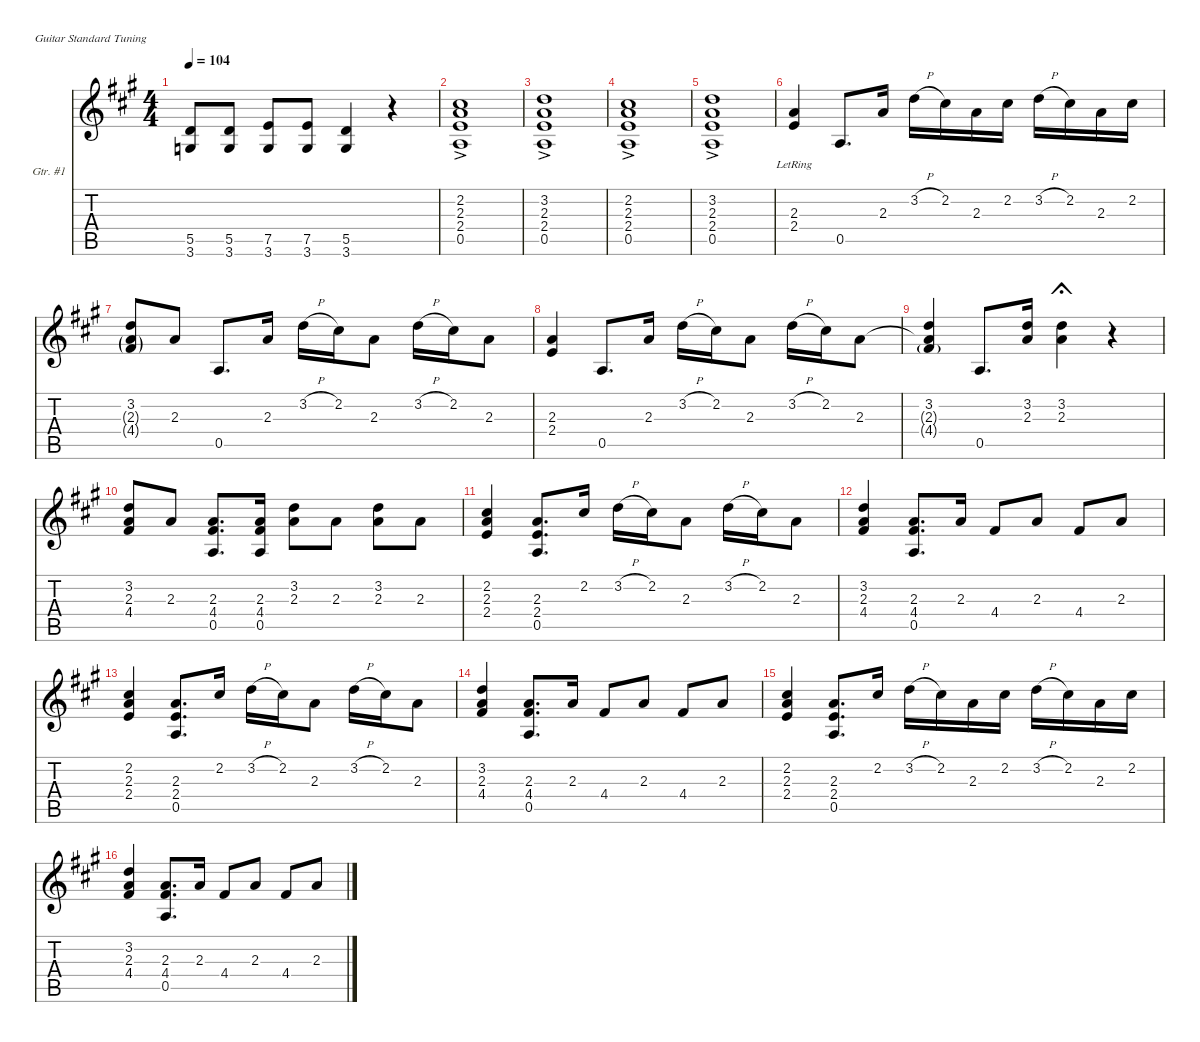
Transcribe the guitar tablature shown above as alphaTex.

\defaultSystemsLayout 1
\hideDynamics
\bracketExtendMode nobrackets
\firstSystemTrackNameOrientation horizontal
\otherSystemsTrackNameOrientation horizontal
\track ("Overdriven Guitar #1" "Gtr. #1") {instrument overdrivenguitar}
\staff {score tabs}
\tuning (E4 B3 G3 D3 A2 E2)
\ts (4 4)
\beaming (8 2 2 2 2)
\tempo 104
\clef g2
\ks a
(5.5{acc forcenatural} 3.6{acc forcenatural}).8{dy mf beam Up} (5.5{acc forcenatural} 3.6{acc forcenatural}).8{beam Up} (7.5{acc forcenatural} 3.6{acc forcenatural}).8{beam Up} (7.5{acc forcenatural} 3.6{acc forcenatural}).8{beam Up} (5.5{acc forcenatural} 3.6{acc forcenatural}).4{beam Up} r.4{beam Up} |
(2.2{acc #} 2.3{acc forcenatural} 2.4{acc forcenatural} 0.5{ac acc forcenatural}).1{beam Up} |
(3.2{acc forcenatural} 2.3{acc forcenatural} 2.4{acc forcenatural} 0.5{ac acc forcenatural}).1{beam Up} |
(2.2{acc #} 2.3{acc forcenatural} 2.4{acc forcenatural} 0.5{ac acc forcenatural}).1{beam Up} |
(0.5{ac acc forcenatural} 2.4{acc forcenatural} 2.3{acc forcenatural} 3.2{acc forcenatural}).1{beam Up} |
(2.3{acc forcenatural} 2.4{lr acc forcenatural}).4{beam Up} 0.5{acc forcenatural}.8{d beam Up} 2.3{acc forcenatural}.16{beam Up} 3.2{h acc forcenatural}.16{beam Down} 2.2{acc #}.16{beam Down} 2.3{acc forcenatural}.16{beam Down} 2.2{acc #}.16{beam Down} 3.2{h acc forcenatural}.16{beam Down} 2.2{acc #}.16{beam Down} 2.3{acc forcenatural}.16{beam Down} 2.2{acc #}.16{beam Down} |
(3.2{acc forcenatural} 2.3{g acc forcenatural} 4.4{g acc #}).8{beam Up} 2.3{acc forcenatural}.8{beam Up} 0.5{acc forcenatural}.8{d beam Up} 2.3{acc forcenatural}.16{beam Up} 3.2{h acc forcenatural}.16{beam Down} 2.2{acc #}.16{beam Down} 2.3{acc forcenatural}.8{beam Down} 3.2{h acc forcenatural}.16{beam Down} 2.2{acc #}.16{beam Down} 2.3{acc forcenatural}.8{beam Down} |
(2.3{acc forcenatural} 2.4{acc forcenatural}).4{beam Up} 0.5{acc forcenatural}.8{d beam Up} 2.3{acc forcenatural}.16{beam Up} 3.2{h acc forcenatural}.16{beam Down} 2.2{acc #}.16{beam Down} 2.3{acc forcenatural}.8{beam Down} 3.2{h acc forcenatural}.16{beam Down} 2.2{acc #}.16{beam Down} 2.3{acc forcenatural}.8{beam Down} |
(3.2{acc forcenatural} 2.3{t acc forcenatural} 4.4{g acc #}).4{beam Up} 0.5{acc forcenatural}.8{d beam Up} (3.2{acc forcenatural} 2.3{acc forcenatural}).16{beam Up} (2.3{acc forcenatural} 3.2{acc forcenatural}).4{fermata (short 0) beam Down} r.4{beam Down} |
(3.2{acc forcenatural} 2.3{acc forcenatural} 4.4{acc #}).8{beam Up} 2.3{acc forcenatural}.8{beam Up} (2.3{acc forcenatural} 4.4{acc #} 0.5{acc forcenatural}).8{d beam Up} (2.3{acc forcenatural} 4.4{acc #} 0.5{acc forcenatural}).16{beam Up} (3.2{acc forcenatural} 2.3{acc forcenatural}).8{beam Down} 2.3{acc forcenatural}.8{beam Down} (2.3{acc forcenatural} 3.2{acc forcenatural}).8{beam Down} 2.3{acc forcenatural}.8{beam Down} |
(2.2{acc #} 2.3{acc forcenatural} 2.4{acc forcenatural}).4{beam Up} (2.3{acc forcenatural} 2.4{acc forcenatural} 0.5{acc forcenatural}).8{d beam Up} 2.2{acc #}.16{beam Up} 3.2{h acc forcenatural}.16{beam Down} 2.2{acc #}.16{beam Down} 2.3{acc forcenatural}.8{beam Down} 3.2{h acc forcenatural}.16{beam Down} 2.2{acc #}.16{beam Down} 2.3{acc forcenatural}.8{beam Down} |
(3.2{acc forcenatural} 2.3{acc forcenatural} 4.4{acc #}).4{beam Up} (2.3{acc forcenatural} 4.4{acc #} 0.5{acc forcenatural}).8{d beam Up} 2.3{acc forcenatural}.16{beam Up} 4.4{acc #}.8{beam Up} 2.3{acc forcenatural}.8{beam Up} 4.4{acc #}.8{beam Up} 2.3{acc forcenatural}.8{beam Up} |
(2.2{acc #} 2.3{acc forcenatural} 2.4{acc forcenatural}).4{beam Up} (2.3{acc forcenatural} 2.4{acc forcenatural} 0.5{acc forcenatural}).8{d beam Up} 2.2{acc #}.16{beam Up} 3.2{h acc forcenatural}.16{beam Down} 2.2{acc #}.16{beam Down} 2.3{acc forcenatural}.8{beam Down} 3.2{h acc forcenatural}.16{beam Down} 2.2{acc #}.16{beam Down} 2.3{acc forcenatural}.8{beam Down} |
(3.2{acc forcenatural} 2.3{acc forcenatural} 4.4{acc #}).4{beam Up} (2.3{acc forcenatural} 4.4{acc #} 0.5{acc forcenatural}).8{d beam Up} 2.3{acc forcenatural}.16{beam Up} 4.4{acc #}.8{beam Up} 2.3{acc forcenatural}.8{beam Up} 4.4{acc #}.8{beam Up} 2.3{acc forcenatural}.8{beam Up} |
(2.2{acc #} 2.3{acc forcenatural} 2.4{acc forcenatural}).4{beam Up} (2.3{acc forcenatural} 2.4{acc forcenatural} 0.5{acc forcenatural}).8{d beam Up} 2.2{acc #}.16{beam Up} 3.2{h acc forcenatural}.16{beam Down} 2.2{acc #}.16{beam Down} 2.3{acc forcenatural}.16{beam Down} 2.2{acc #}.16{beam Down} 3.2{h acc forcenatural}.16{beam Down} 2.2{acc #}.16{beam Down} 2.3{acc forcenatural}.16{beam Down} 2.2{acc #}.16{beam Down} |
(3.2{acc forcenatural} 2.3{acc forcenatural} 4.4{acc #}).4{beam Up} (2.3{acc forcenatural} 4.4{acc #} 0.5{acc forcenatural}).8{d beam Up} 2.3{acc forcenatural}.16{beam Up} 4.4{acc #}.8{beam Up} 2.3{acc forcenatural}.8{beam Up} 4.4{acc #}.8{beam Up} 2.3{acc forcenatural}.8{beam Up}
